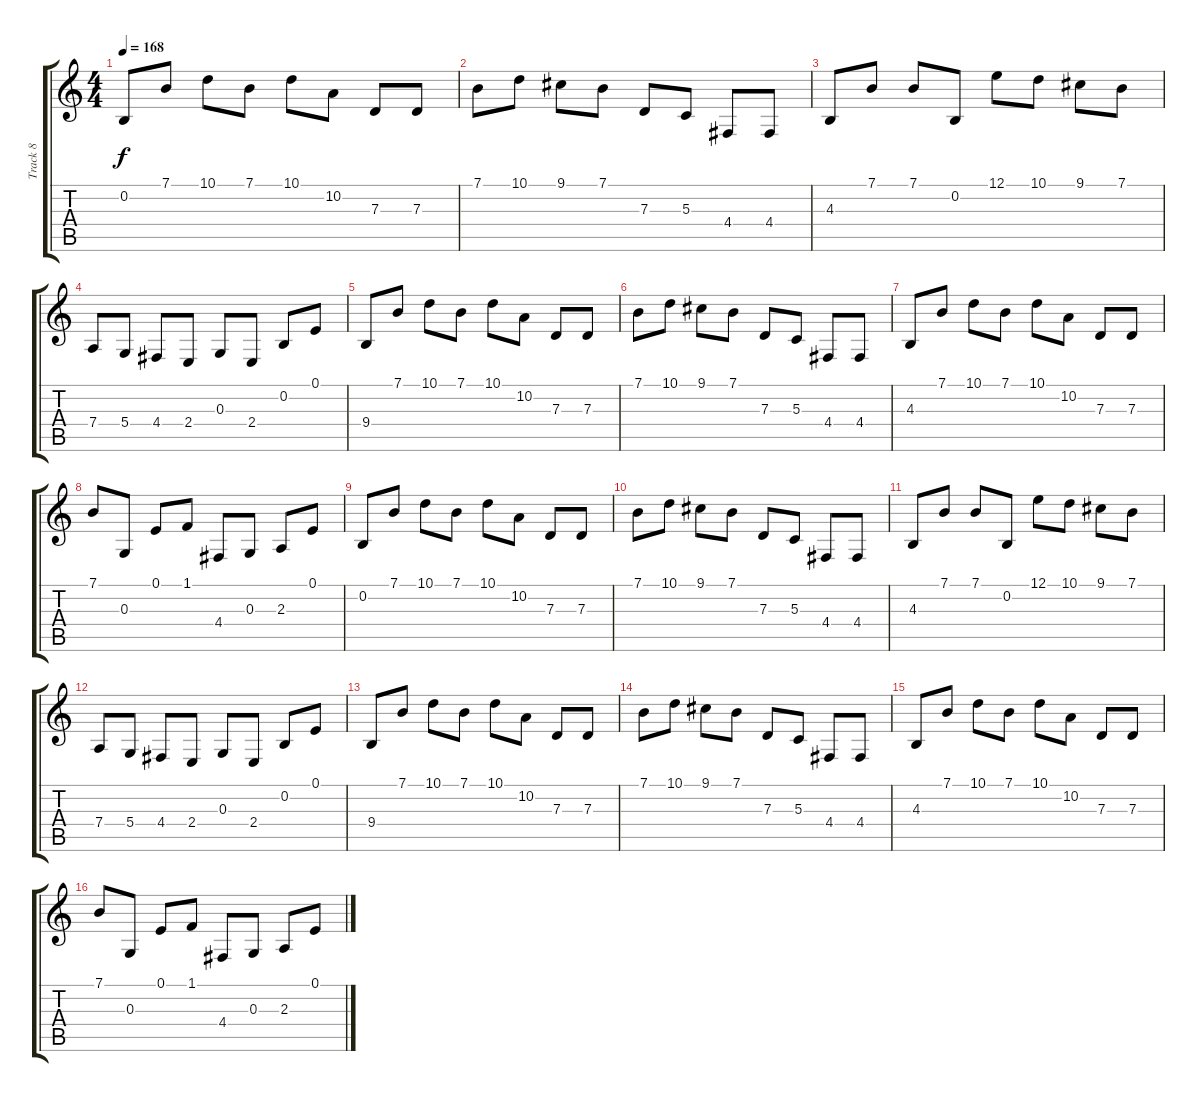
\track ("Track 8" "Track 8") {instrument harpsichord}
\staff {score tabs}
\tuning (E4 B3 G3 D3 A2 E2) {hide}
\ts (4 4)
\tempo 168
\clef g2
\ks c
0.2.8{dy f} 7.1.8 10.1.8 7.1.8 10.1.8 10.2.8 7.3.8 7.3.8 |
7.1.8 10.1.8 9.1.8 7.1.8 7.3.8 5.3.8 4.4.8 4.4.8 |
4.3.8 7.1.8 7.1.8 0.2.8 12.1.8 10.1.8 9.1.8 7.1.8 |
7.4.8 5.4.8 4.4.8 2.4.8 0.3.8 2.4.8 0.2.8 0.1.8 |
9.4.8 7.1.8 10.1.8 7.1.8 10.1.8 10.2.8 7.3.8 7.3.8 |
7.1.8 10.1.8 9.1.8 7.1.8 7.3.8 5.3.8 4.4.8 4.4.8 |
4.3.8 7.1.8 10.1.8 7.1.8 10.1.8 10.2.8 7.3.8 7.3.8 |
7.1.8 0.3.8 0.1.8 1.1.8 4.4.8 0.3.8 2.3.8 0.1.8 |
0.2.8 7.1.8 10.1.8 7.1.8 10.1.8 10.2.8 7.3.8 7.3.8 |
7.1.8 10.1.8 9.1.8 7.1.8 7.3.8 5.3.8 4.4.8 4.4.8 |
4.3.8 7.1.8 7.1.8 0.2.8 12.1.8 10.1.8 9.1.8 7.1.8 |
7.4.8 5.4.8 4.4.8 2.4.8 0.3.8 2.4.8 0.2.8 0.1.8 |
9.4.8 7.1.8 10.1.8 7.1.8 10.1.8 10.2.8 7.3.8 7.3.8 |
7.1.8 10.1.8 9.1.8 7.1.8 7.3.8 5.3.8 4.4.8 4.4.8 |
4.3.8 7.1.8 10.1.8 7.1.8 10.1.8 10.2.8 7.3.8 7.3.8 |
7.1.8 0.3.8 0.1.8 1.1.8 4.4.8 0.3.8 2.3.8 0.1.8
